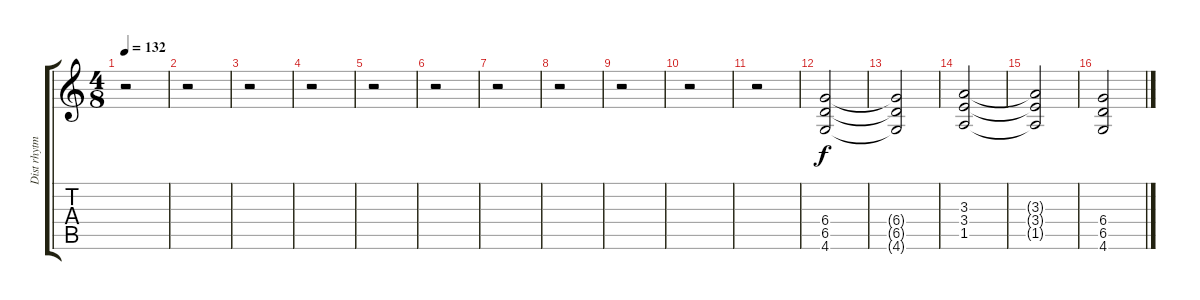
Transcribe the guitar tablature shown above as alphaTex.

\track ("Dist rhytm" "Dist rhytm") {instrument distortionguitar}
\staff {score tabs}
\tuning (Eb4 Bb3 Gb3 Db3 Ab2 Eb2) {hide}
\ts (4 8)
\tempo 132
\clef g2
\ks c
r.2{dy f} |
r.2 |
r.2 |
r.2 |
r.2 |
r.2 |
r.2 |
r.2 |
r.2 |
r.2 |
r.2 |
(6.4 6.5 4.6).2 |
(6.4{t} 6.5{t} 4.6{t}).2 |
(3.3 3.4 1.5).2 |
(3.3{t} 3.4{t} 1.5{t}).2 |
(6.4 6.5 4.6).2
